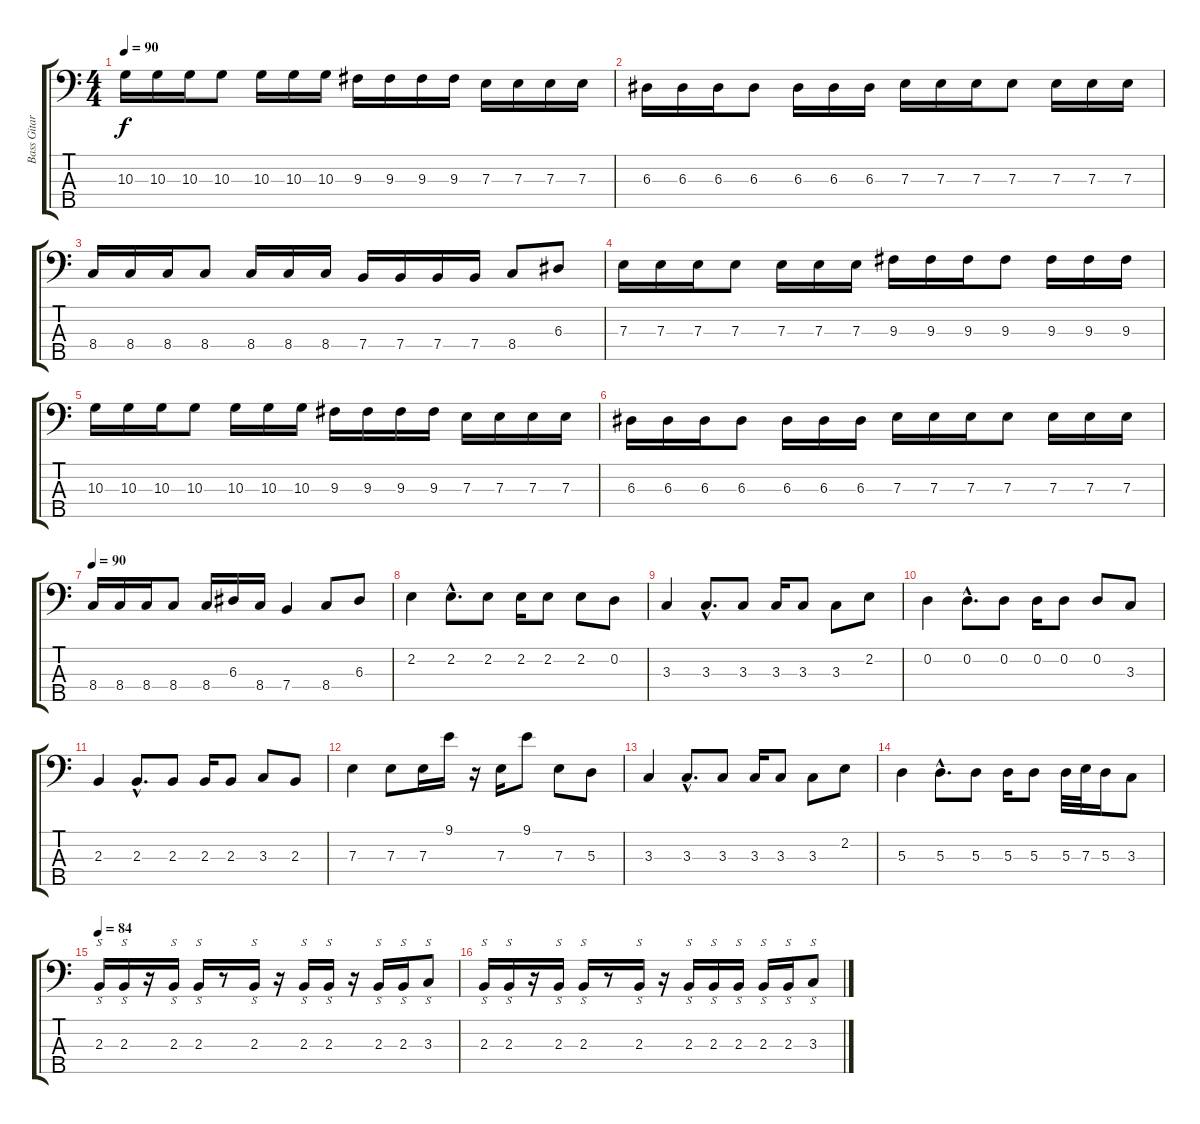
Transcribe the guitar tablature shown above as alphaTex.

\track ("Bass Gitar" "Bass Gitar") {instrument electricbassfinger}
\staff {score tabs}
\tuning (G2 D2 A1 E1 B0) {hide}
\ts (4 4)
\tempo 90
\clef f4
\ks c
10.3.16{dy f} 10.3.16 10.3.16 10.3.8 10.3.16 10.3.16 10.3.16 9.3.16 9.3.16 9.3.16 9.3.16 7.3.16 7.3.16 7.3.16 7.3.16 |
6.3.16 6.3.16 6.3.16 6.3.8 6.3.16 6.3.16 6.3.16 7.3.16 7.3.16 7.3.16 7.3.8 7.3.16 7.3.16 7.3.16 |
8.4.16 8.4.16 8.4.16 8.4.8 8.4.16 8.4.16 8.4.16 7.4.16 7.4.16 7.4.16 7.4.16 8.4.8 6.3.8 |
7.3.16 7.3.16 7.3.16 7.3.8 7.3.16 7.3.16 7.3.16 9.3.16 9.3.16 9.3.16 9.3.8 9.3.16 9.3.16 9.3.16 |
10.3.16 10.3.16 10.3.16 10.3.8 10.3.16 10.3.16 10.3.16 9.3.16 9.3.16 9.3.16 9.3.16 7.3.16 7.3.16 7.3.16 7.3.16 |
6.3.16 6.3.16 6.3.16 6.3.8 6.3.16 6.3.16 6.3.16 7.3.16 7.3.16 7.3.16 7.3.8 7.3.16 7.3.16 7.3.16 |
\tempo 90
8.4.16 8.4.16 8.4.16 8.4.8 8.4.16 6.3.16 8.4.16 7.4.4 8.4.8 6.3.8 |
2.2.4{instrument electricbassfinger} 2.2{hac}.8{d} 2.2.8 2.2.16 2.2.8 2.2.8 0.2.8 |
3.3.4 3.3{hac}.8{d} 3.3.8 3.3.16 3.3.8 3.3.8 2.2.8 |
0.2.4 0.2{hac}.8{d} 0.2.8 0.2.16 0.2.8 0.2.8 3.3.8 |
2.3.4 2.3{hac}.8{d} 2.3.8 2.3.16 2.3.8 3.3.8 2.3.8 |
7.3.4 7.3.8 7.3.16{instrument slapbass2} 9.1.16 r.16 7.3.16 9.1.8 7.3.8{instrument electricbassfinger} 5.3.8 |
3.3.4 3.3{hac}.8{d} 3.3.8 3.3.16 3.3.8 3.3.8 2.2.8 |
5.3.4 5.3{hac}.8{d} 5.3.8 5.3.16 5.3.8 5.3.32 7.3.32 5.3.16 3.3.8 |
\tempo 84
2.3.16{s instrument slapbass1} 2.3.16{s} r.16 2.3.16{s} 2.3.16{s} r.8 2.3.16{s} r.16 2.3.16{s} 2.3.16{s} r.16 2.3.16{s} 2.3.16{s} 3.3.8{s} |
2.3.16{s} 2.3.16{s} r.16 2.3.16{s} 2.3.16{s} r.8 2.3.16{s} r.16 2.3.16{s} 2.3.16{s} 2.3.16{s} 2.3.16{s} 2.3.16{s} 3.3.8{s}
